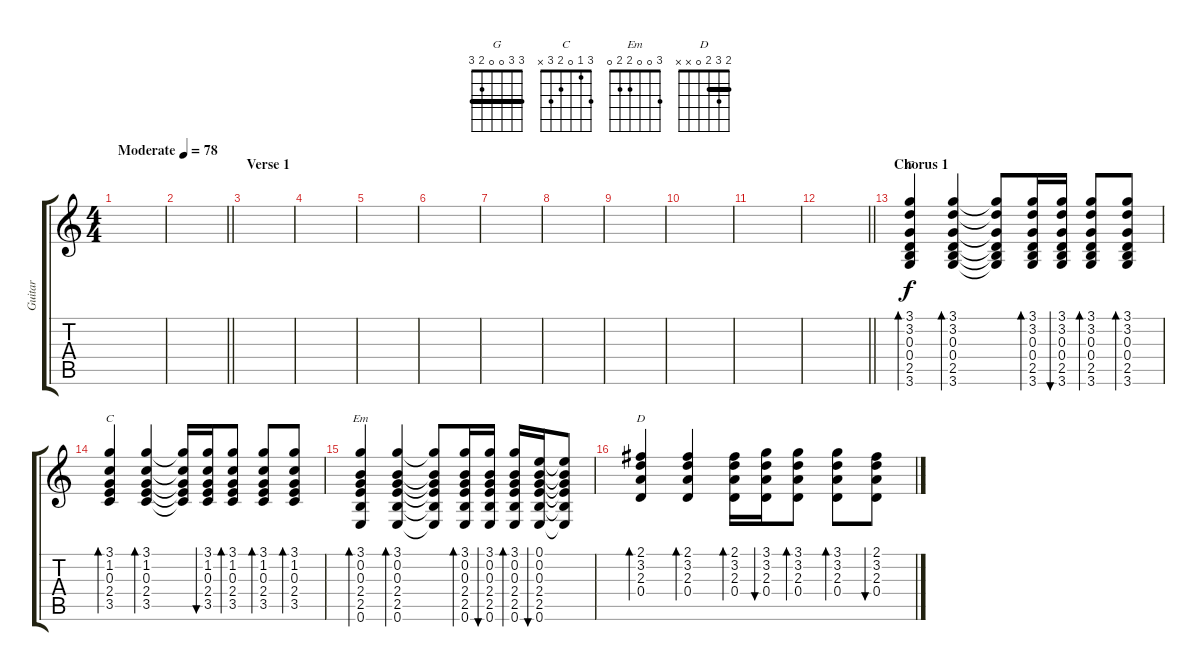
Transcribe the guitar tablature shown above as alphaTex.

\track ("Guitar" "Guitar") {instrument acousticguitarsteel}
\staff {score tabs}
\tuning (E4 B3 G3 D3 A2 E2) {hide}
\chord ("G" 3 3 0 0 2 3) {barre 3}
\chord ("C" 3 1 0 2 3 x)
\chord ("Em" 3 0 0 2 2 0)
\chord ("D" 2 3 2 0 x x) {barre 2}
\ts (4 4)
\tempo (78 "Moderate")
\clef g2
\ks c
|
\barLineRight lightlight
|
\section ("" "Verse 1")
|
|
|
|
|
|
|
|
|
\barLineRight lightlight
|
\section ("" "Chorus 1")
(3.1 3.2 0.3 0.4 2.5 3.6).4{bd 30 ch "G"} (3.1 3.2 0.3 0.4 2.5 3.6).4{bd 30} (3.1{t} 3.2{t} 0.3{t} 0.4{t} 2.5{t} 3.6{t}).8 (3.1 3.2 0.3 0.4 2.5 3.6).16{bd 30} (3.1 3.2 0.3 0.4 2.5 3.6).16{bu 30} (3.1 3.2 0.3 0.4 2.5 3.6).8{bd 30} (3.1 3.2 0.3 0.4 2.5 3.6).8{bd 30} |
(3.1 1.2 0.3 2.4 3.5).4{bd 30 ch "C"} (3.1 1.2 0.3 2.4 3.5).4{bd 30} (3.1{t} 1.2{t} 0.3{t} 2.4{t} 3.5{t}).16 (3.1 1.2 0.3 2.4 3.5).16{bu 30} (3.1 1.2 0.3 2.4 3.5).8{bd 30} (3.1 1.2 0.3 2.4 3.5).8{bd 30} (3.1 1.2 0.3 2.4 3.5).8{bd 30} |
(3.1 0.2 0.3 2.4 2.5 0.6).4{bd 30 ch "Em"} (3.1 0.2 0.3 2.4 2.5 0.6).4{bd 30} (3.1{t} 0.2{t} 0.3{t} 2.4{t} 2.5{t} 0.6{t}).8 (3.1 0.2 0.3 2.4 2.5 0.6).16{bd 30} (3.1 0.2 0.3 2.4 2.5 0.6).16{bu 30} (3.1 0.2 0.3 2.4 2.5 0.6).16{bd 30} (0.1 0.2 0.3 2.4 2.5 0.6).16{bu 30} (0.1{t} 0.2{t} 0.3{t} 2.4{t} 2.5{t} 0.6{t}).8 |
(2.1 3.2 2.3 0.4).4{bd 30 ch "D"} (2.1 3.2 2.3 0.4).4{bd 30} (2.1 3.2 2.3 0.4).16{bd 30} (3.1 3.2 2.3 0.4).16{bu 30} (3.1 3.2 2.3 0.4).8{bd 30} (3.1 3.2 2.3 0.4).8{bd 30} (2.1 3.2 2.3 0.4).8{bu 30}
